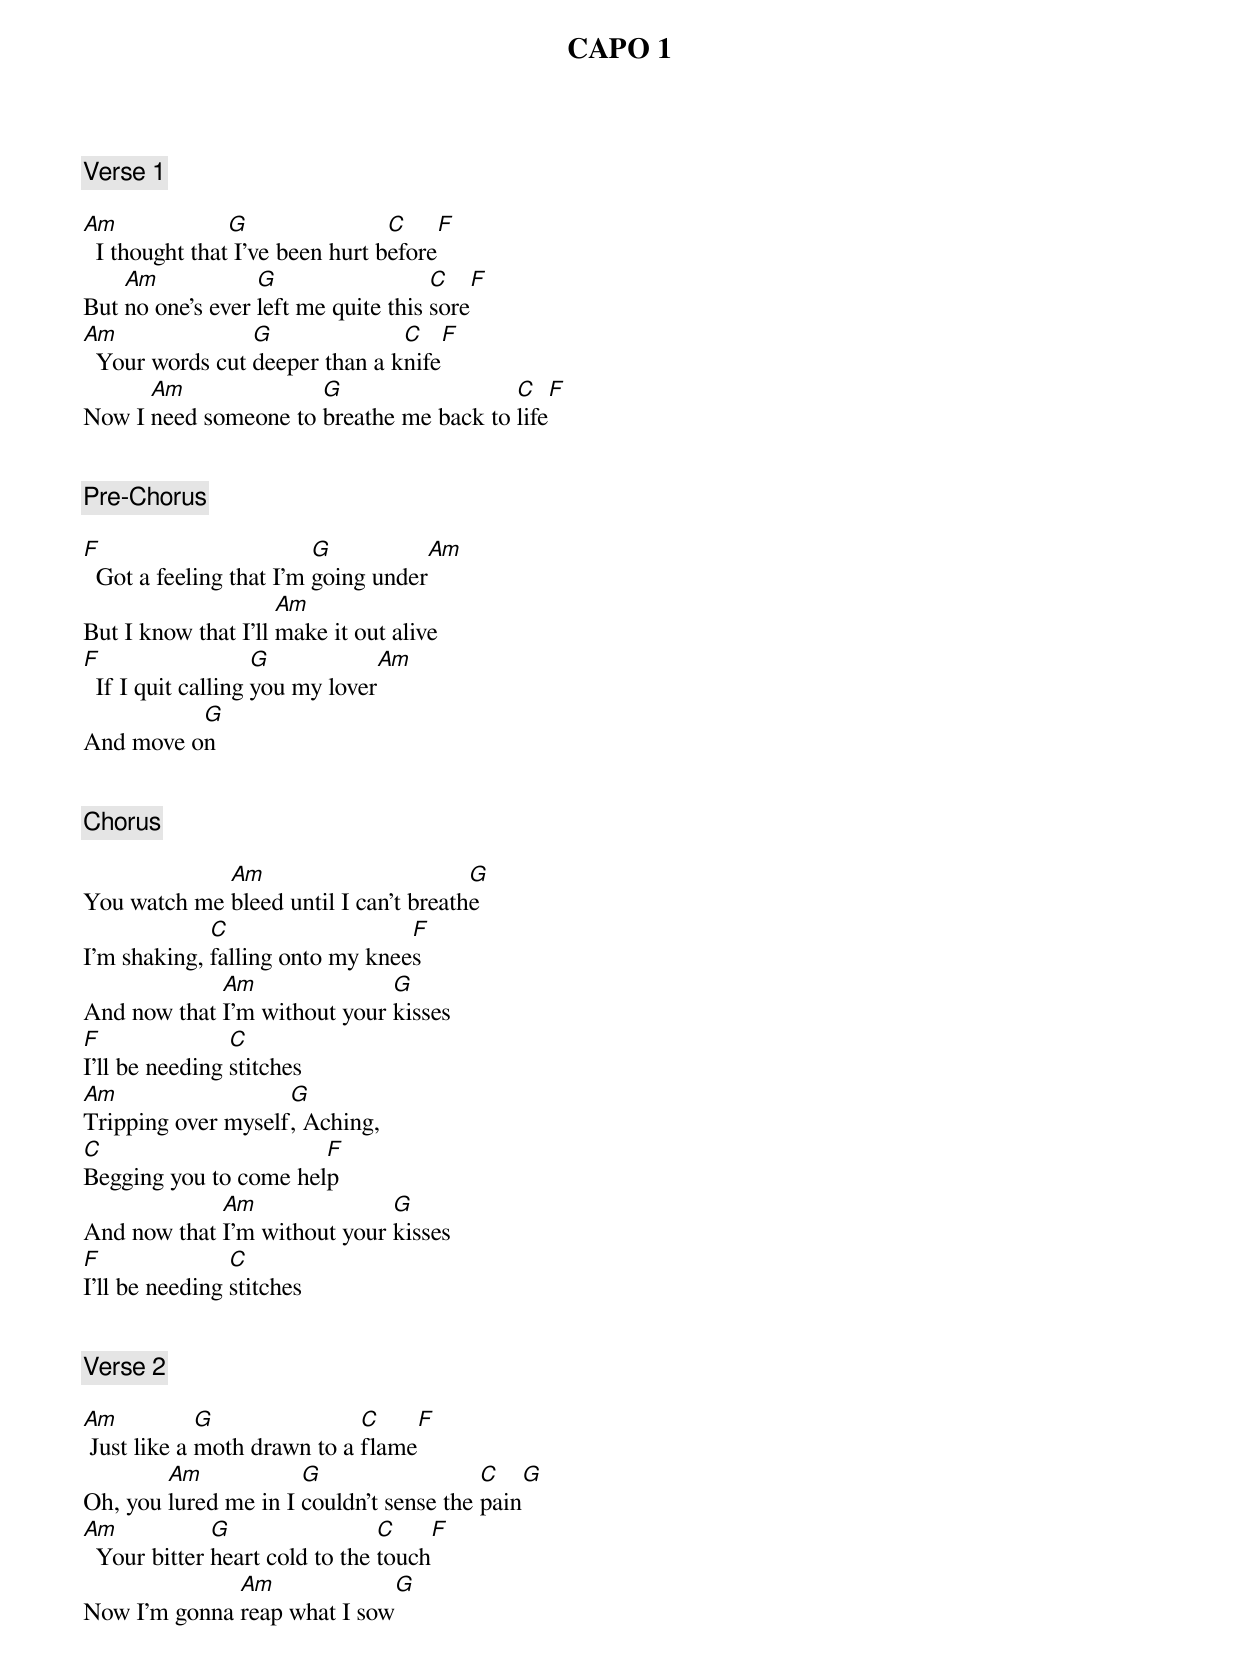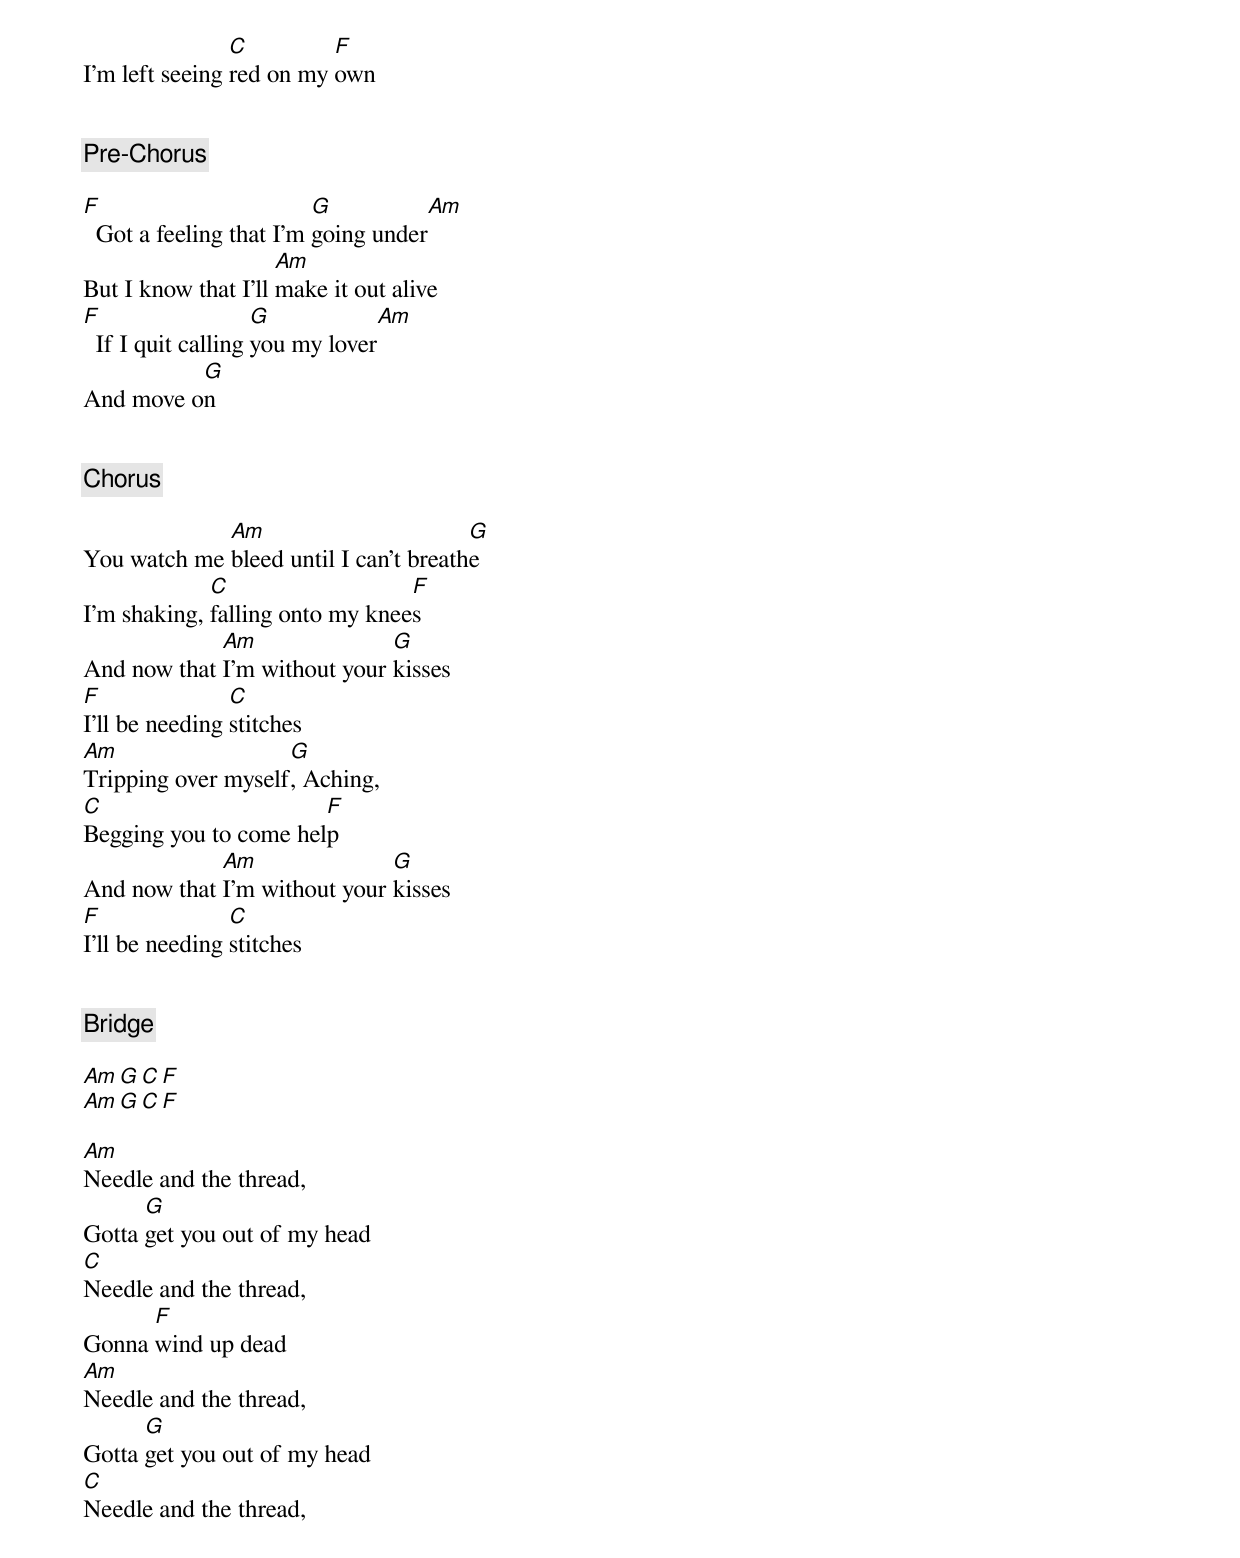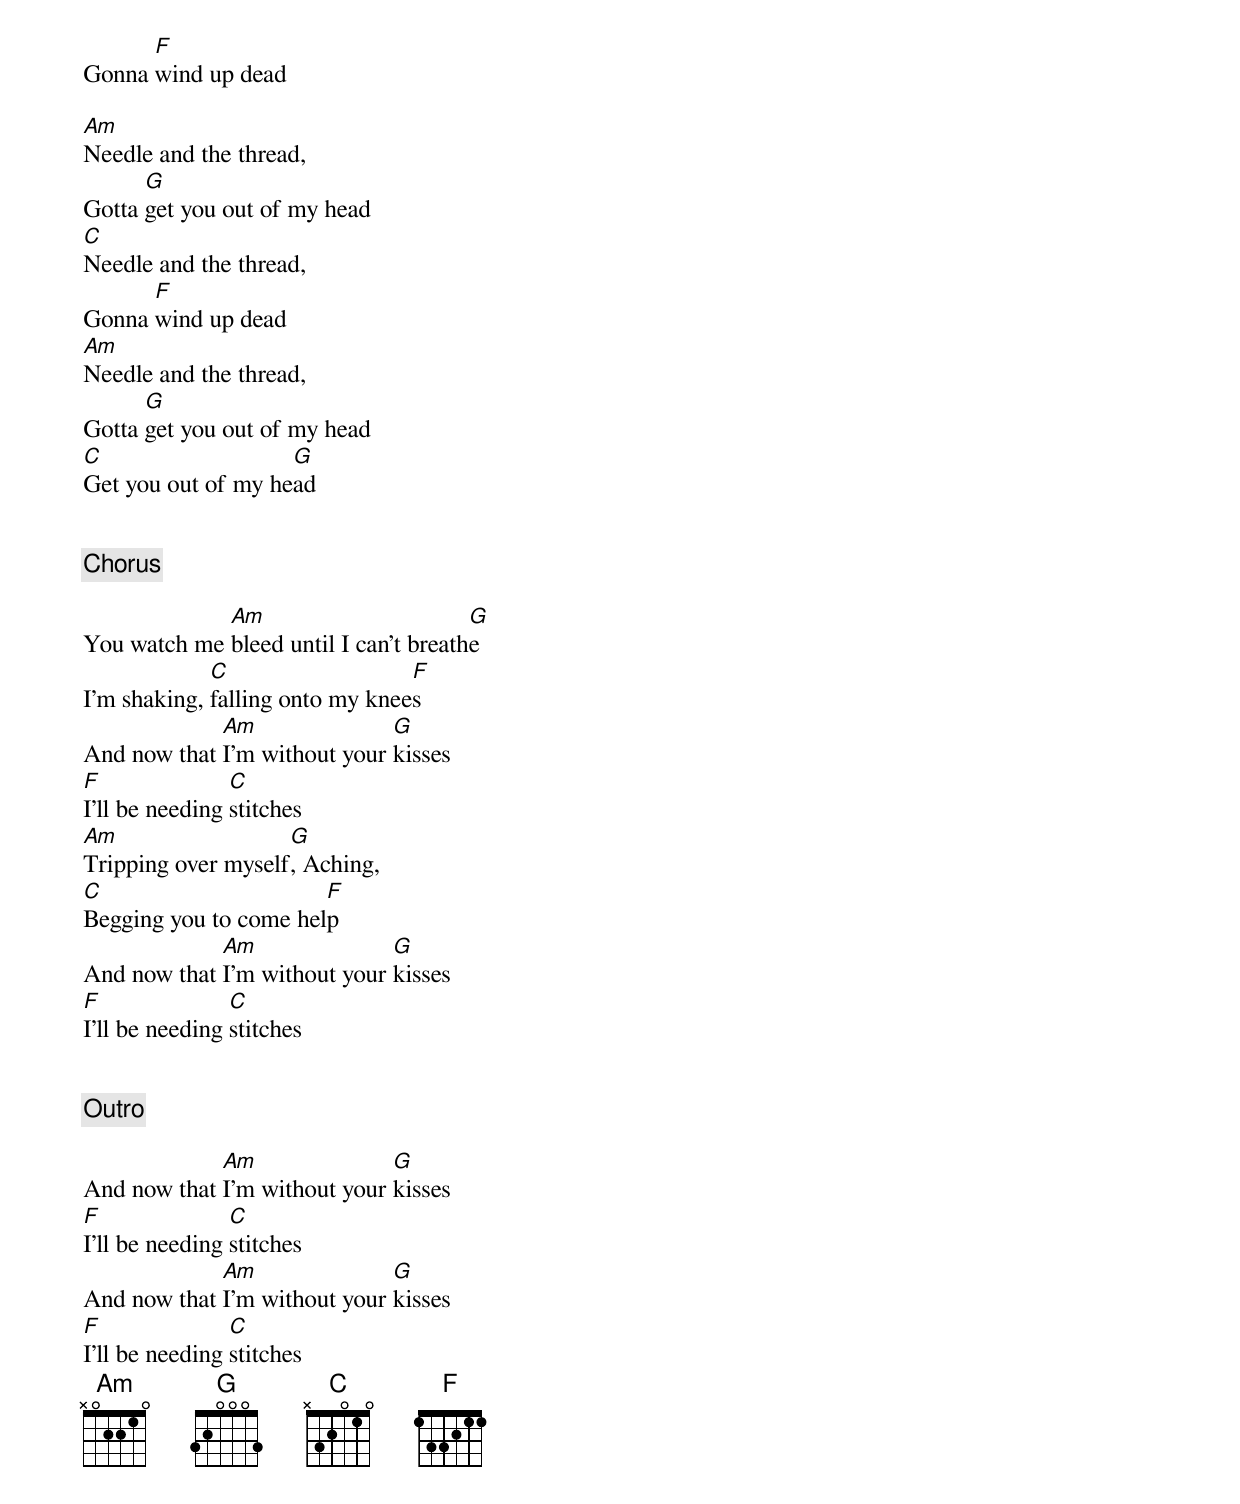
CAPO 1
[Verse 1]

Am              G                C    F
  I thought that I've been hurt before
    Am            G                  C    F
But no one's ever left me quite this sore
Am               G              C    F
  Your words cut deeper than a knife
      Am              G                  C     F
Now I need someone to breathe me back to life


[Pre-Chorus]

F                        G           Am
  Got a feeling that I'm going under
                     Am
But I know that I'll make it out alive
F                   G             Am
  If I quit calling you my lover
          G
And move on


[Chorus]

             Am                        G
You watch me bleed until I can't breathe
             C                   F
I'm shaking, falling onto my knees
             Am               G
And now that I'm without your kisses
F               C
I'll be needing stitches
Am                  G
Tripping over myself, Aching,
C                      F
Begging you to come help
             Am               G
And now that I'm without your kisses
F               C
I'll be needing stitches


[Verse 2]

Am           G               C    F
 Just like a moth drawn to a flame
        Am            G                  C    G
Oh, you lured me in I couldn't sense the pain
Am            G                 C     F
  Your bitter heart cold to the touch
              Am              G
Now I'm gonna reap what I sow
                C         F
I'm left seeing red on my own


[Pre-Chorus]

F                        G           Am
  Got a feeling that I'm going under
                     Am
But I know that I'll make it out alive
F                   G             Am
  If I quit calling you my lover
          G
And move on


[Chorus]

             Am                        G
You watch me bleed until I can't breathe
             C                   F
I'm shaking, falling onto my knees
             Am               G
And now that I'm without your kisses
F               C
I'll be needing stitches
Am                  G
Tripping over myself, Aching,
C                      F
Begging you to come help
             Am               G
And now that I'm without your kisses
F               C
I'll be needing stitches


[Bridge]

Am G C F
Am G C F

Am
Needle and the thread,
      G
Gotta get you out of my head
C
Needle and the thread,
      F
Gonna wind up dead
Am
Needle and the thread,
      G
Gotta get you out of my head
C
Needle and the thread,
      F
Gonna wind up dead

Am
Needle and the thread,
      G
Gotta get you out of my head
C
Needle and the thread,
      F
Gonna wind up dead
Am
Needle and the thread,
      G
Gotta get you out of my head
C                   G
Get you out of my head


[Chorus]

             Am                        G
You watch me bleed until I can't breathe
             C                   F
I'm shaking, falling onto my knees
             Am               G
And now that I'm without your kisses
F               C
I'll be needing stitches
Am                  G
Tripping over myself, Aching,
C                      F
Begging you to come help
             Am               G
And now that I'm without your kisses
F               C
I'll be needing stitches


[Outro]

             Am               G
And now that I'm without your kisses
F               C
I'll be needing stitches
             Am               G
And now that I'm without your kisses
F               C
I'll be needing stitches
